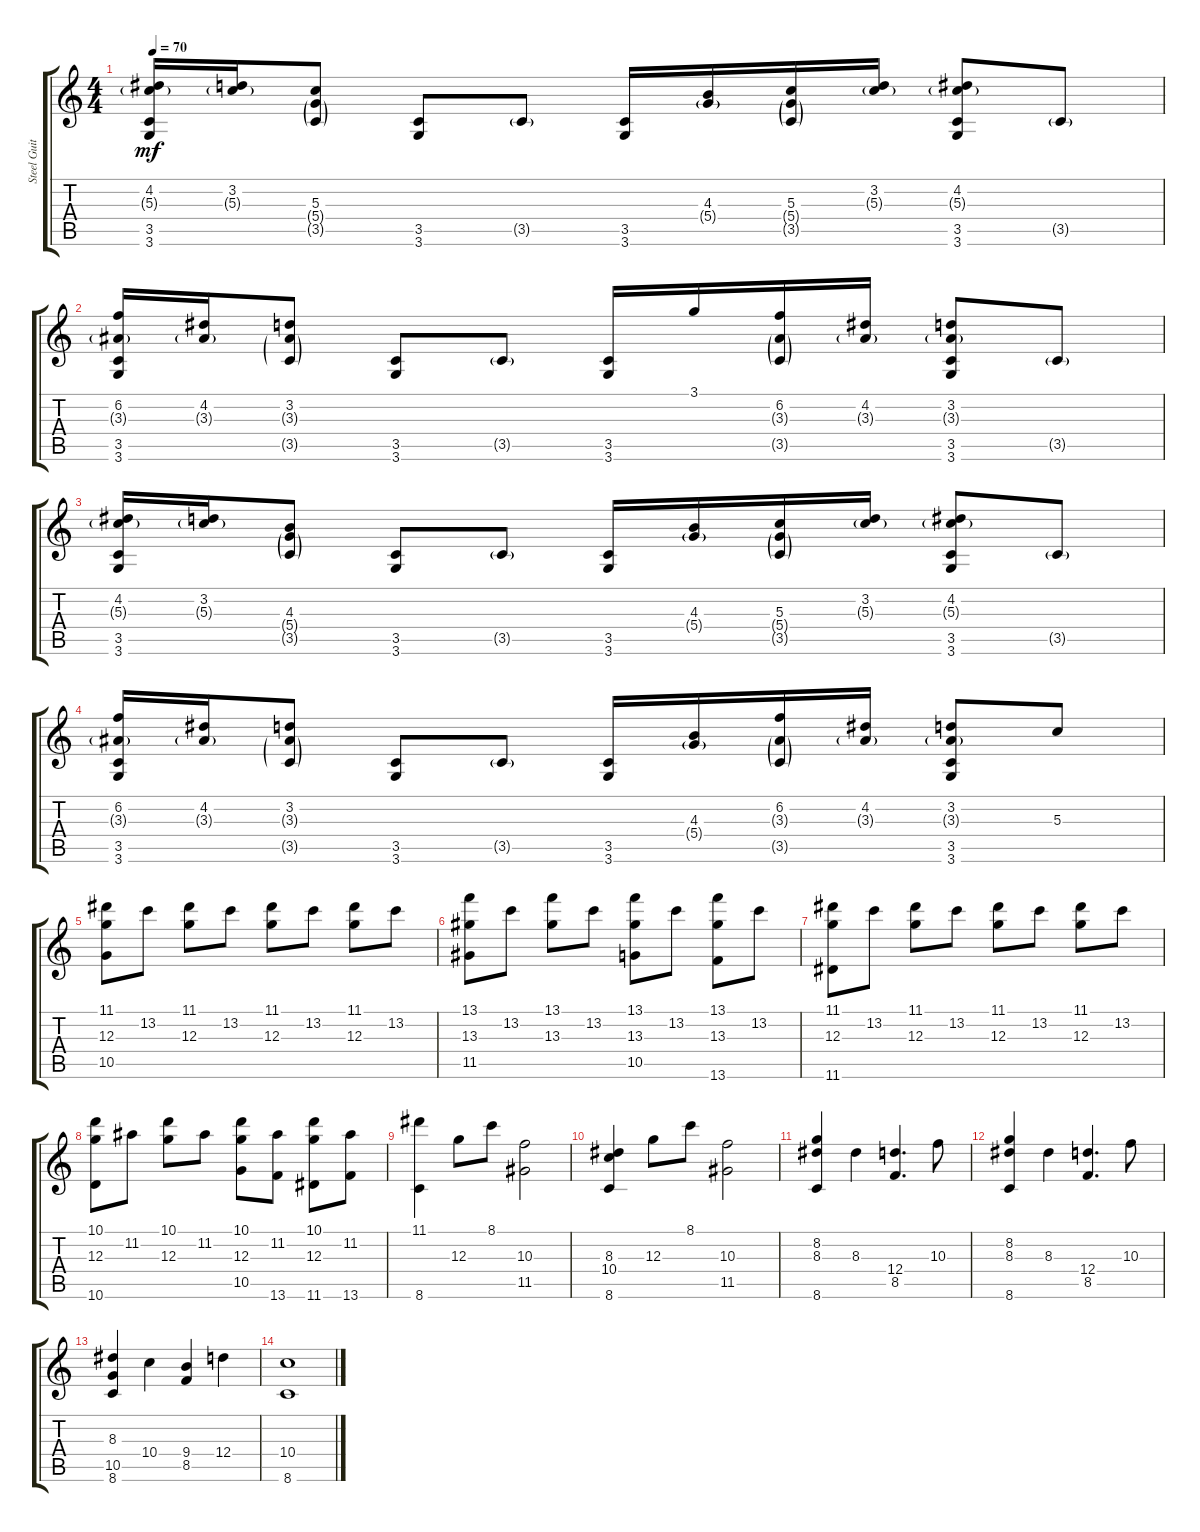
\track ("Steel Guitar" "Steel Guit") {instrument acousticguitarsteel}
\staff {score tabs}
\tuning (E4 B3 G3 D3 A2 E2) {hide}
\ts (4 4)
\tempo 70
\clef g2
\ks c
(4.2 5.3{g} 3.5 3.6).16{dy mf} (3.2 5.3{g}).16 (5.3 5.4{g} 3.5{g}).8 (3.5 3.6).8 3.5{g}.8 (3.5 3.6).16 (4.3 5.4{g}).16 (5.3 5.4{g} 3.5{g}).16 (3.2 5.3{g}).16 (4.2 5.3{g} 3.5 3.6).8 3.5{g}.8 |
(6.2 3.3{g} 3.5 3.6).16 (4.2 3.3{g}).16 (3.2 3.3{g} 3.5{g}).8 (3.5 3.6).8 3.5{g}.8 (3.5 3.6).16 3.1.16 (6.2 3.3{g} 3.5{g}).16 (4.2 3.3{g}).16 (3.2 3.3{g} 3.5 3.6).8 3.5{g}.8 |
(4.2 5.3{g} 3.5 3.6).16 (3.2 5.3{g}).16 (4.3 5.4{g} 3.5{g}).8 (3.5 3.6).8 3.5{g}.8 (3.5 3.6).16 (4.3 5.4{g}).16 (5.3 5.4{g} 3.5{g}).16 (3.2 5.3{g}).16 (4.2 5.3{g} 3.5 3.6).8 3.5{g}.8 |
(6.2 3.3{g} 3.5 3.6).16 (4.2 3.3{g}).16 (3.2 3.3{g} 3.5{g}).8 (3.5 3.6).8 3.5{g}.8 (3.5 3.6).16 (4.3 5.4{g}).16 (6.2 3.3{g} 3.5{g}).16 (4.2 3.3{g}).16 (3.2 3.3{g} 3.5 3.6).8 5.3.8 |
(11.1 12.3 10.5).8 13.2.8 (11.1 12.3).8 13.2.8 (11.1 12.3).8 13.2.8 (11.1 12.3).8 13.2.8 |
(13.1 13.3 11.5).8 13.2.8 (13.1 13.3).8 13.2.8 (13.1 13.3 10.5).8 13.2.8 (13.1 13.3 13.6).8 13.2.8 |
(11.1 12.3 11.6).8 13.2.8 (11.1 12.3).8 13.2.8 (11.1 12.3).8 13.2.8 (11.1 12.3).8 13.2.8 |
(10.1 12.3 10.6).8 11.2.8 (10.1 12.3).8 11.2.8 (10.1 12.3 10.5).8 (11.2 13.6).8 (10.1 12.3 11.6).8 (11.2 13.6).8 |
(11.1 8.6).4 12.3.8 8.1.8 (10.3 11.5).2 |
(8.3 10.4 8.6).4 12.3.8 8.1.8 (10.3 11.5).2 |
(8.2 8.3 8.6).4 8.3.4 (12.4 8.5).4{d} 10.3.8 |
(8.2 8.3 8.6).4 8.3.4 (12.4 8.5).4{d} 10.3.8 |
(8.3 10.5 8.6).4 10.4.4 (9.4 8.5).4 12.4.4 |
(10.4 8.6).1
